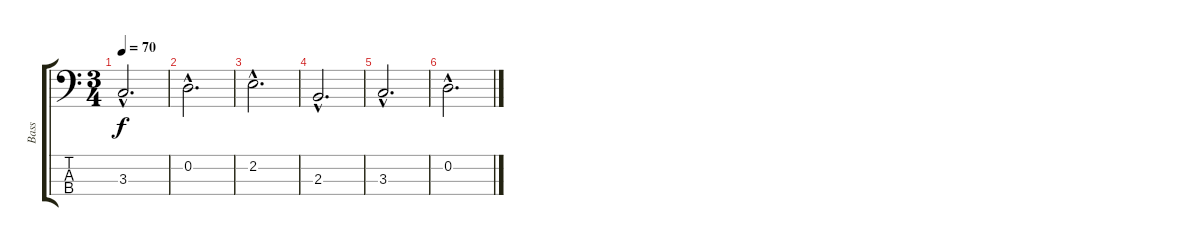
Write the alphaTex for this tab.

\track ("Bass" "Bass") {instrument electricbasspick}
\staff {score tabs}
\tuning (G2 D2 A1 E1) {hide}
\ts (3 4)
\tempo 70
\clef f4
\ks c
3.3{hac}.2{d dy f} |
0.2{hac}.2{d} |
2.2{hac}.2{d} |
2.3{hac}.2{d} |
3.3{hac}.2{d} |
0.2{hac}.2{d}
